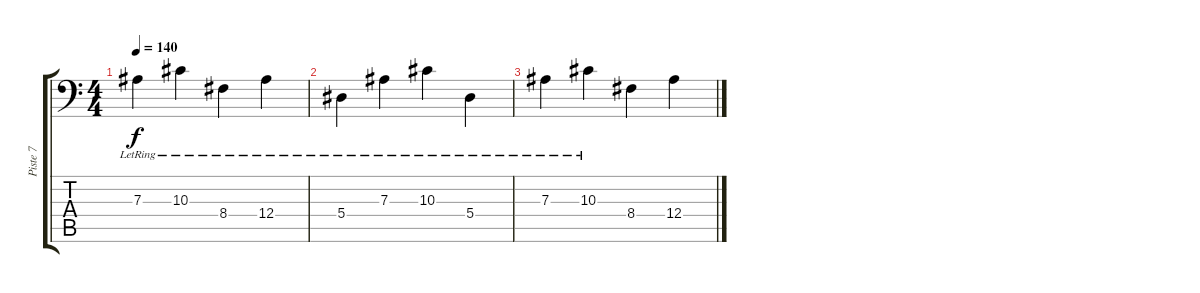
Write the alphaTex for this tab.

\track ("Piste 7" "Piste 7") {instrument acousticgrandpiano}
\staff {score tabs}
\tuning (C4 G3 Eb3 Bb2 F2 Bb1) {hide}
\ts (4 4)
\tempo 140
\clef f4
\ks c
7.3{lr}.4{dy f} 10.3{lr}.4 8.4{lr}.4 12.4{lr}.4 |
5.4{lr}.4 7.3{lr}.4 10.3{lr}.4 5.4{lr}.4 |
7.3{lr}.4 10.3{lr}.4 8.4.4 12.4.4
